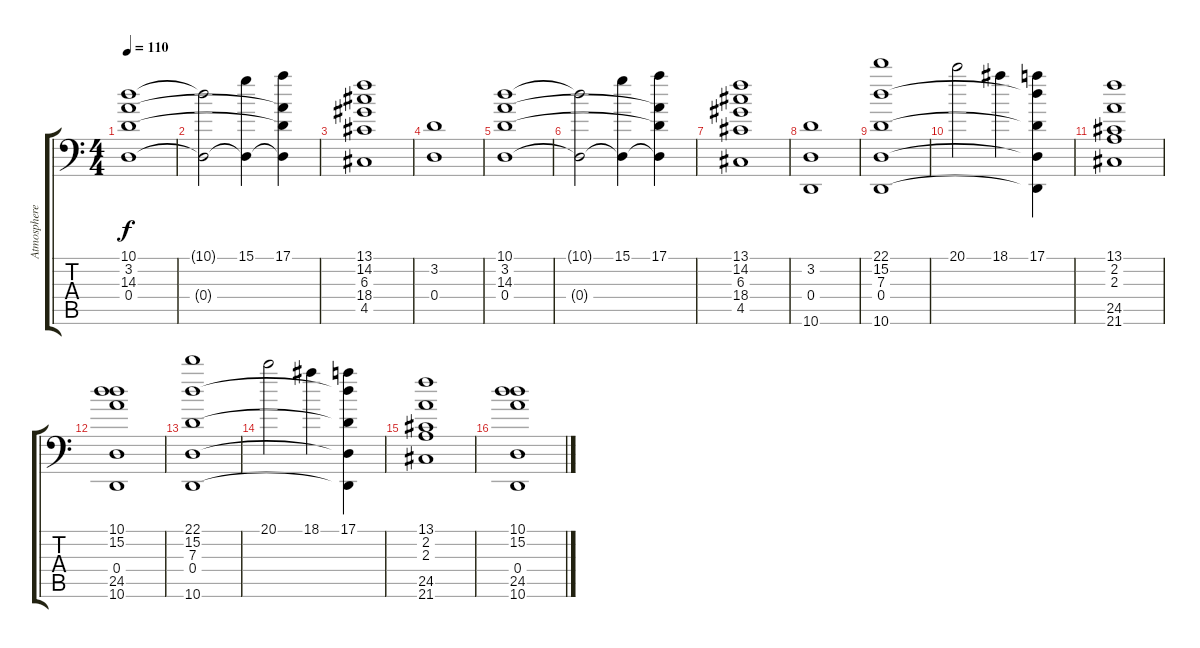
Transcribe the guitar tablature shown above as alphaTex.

\track ("Atmosphere" "Atmosphere") {instrument pad2warm}
\staff {score tabs}
\tuning (E4 B3 G3 D3 A2 E1) {hide}
\ts (4 4)
\tempo 110
\clef f4
\ks c
(10.1 3.2 14.3 0.4).1{dy f} |
(10.1{t} 0.4{t}).2 (15.1 0.4{t}).4 (17.1 3.2{t} 14.3{t} 0.4{t}).4 |
(13.1 14.2 6.3 18.4 4.5).1 |
(3.2 0.4).1 |
(10.1 3.2 14.3 0.4).1 |
(10.1{t} 0.4{t}).2 (15.1 0.4{t}).4 (17.1 3.2{t} 14.3{t} 0.4{t}).4 |
(13.1 14.2 6.3 18.4 4.5).1 |
(3.2 0.4 10.6).1 |
(22.1 15.2 7.3 0.4 10.6).1 |
20.1.2 18.1.4 (17.1 15.2{t} 7.3{t} 0.4{t} 10.6{t}).4 |
(13.1 2.2 2.3 24.5 21.6).1 |
(10.1 15.2 0.4 24.5 10.6).1 |
(22.1 15.2 7.3 0.4 10.6).1 |
20.1.2 18.1.4 (17.1 15.2{t} 7.3{t} 0.4{t} 10.6{t}).4 |
(13.1 2.2 2.3 24.5 21.6).1 |
(10.1 15.2 0.4 24.5 10.6).1
